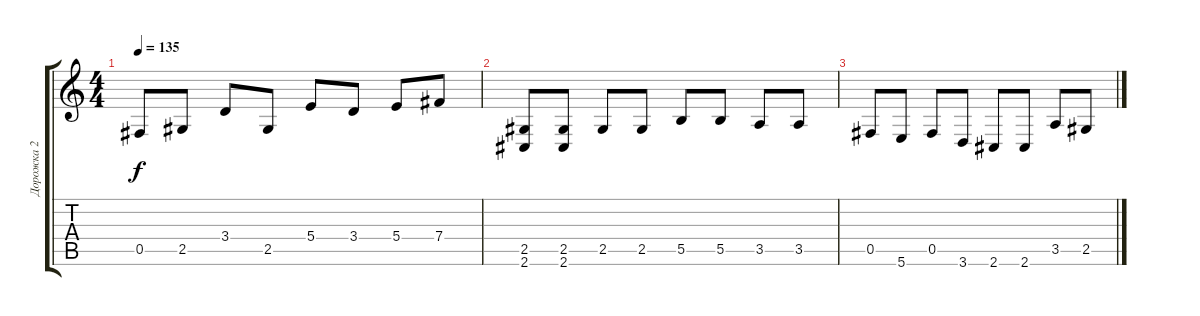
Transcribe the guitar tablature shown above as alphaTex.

\track ("Дорожка 2" "Дорожка 2") {instrument distortionguitar}
\staff {score tabs}
\tuning (Db4 Ab3 E3 B2 Gb2 B1) {hide}
\ts (4 4)
\tempo 135
\clef g2
\ks c
0.5.8{dy f} 2.5.8 3.4.8 2.5.8 5.4.8 3.4.8 5.4.8 7.4.8 |
(2.5 2.6).8 (2.5 2.6).8 2.5.8 2.5.8 5.5.8 5.5.8 3.5.8 3.5.8 |
0.5.8 5.6.8 0.5.8 3.6.8 2.6.8 2.6.8 3.5.8 2.5.8
